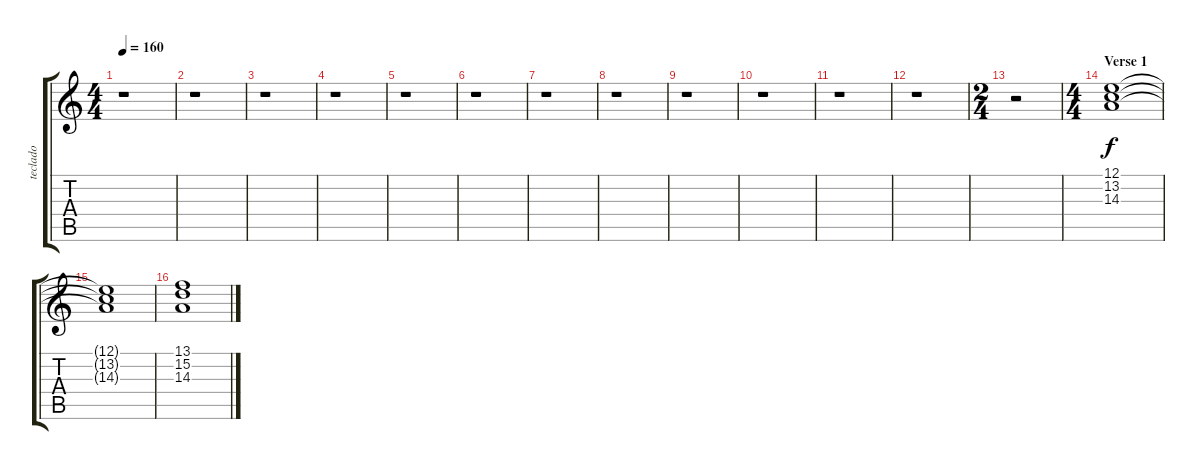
\track ("teclado" "teclado") {instrument stringensemble1}
\staff {score tabs}
\tuning (E4 B3 G3 D3 A2 E2) {hide}
\ts (4 4)
\tempo 160
\clef g2
\ks c
r.1{dy f} |
r.1 |
r.1 |
r.1 |
r.1 |
r.1 |
r.1 |
r.1 |
r.1 |
r.1 |
r.1 |
r.1 |
\ts (2 4)
r.2 |
\ts (4 4)
\section ("" "Verse 1")
(12.1 13.2 14.3).1 |
(12.1{t} 13.2{t} 14.3{t}).1 |
(13.1 15.2 14.3).1
